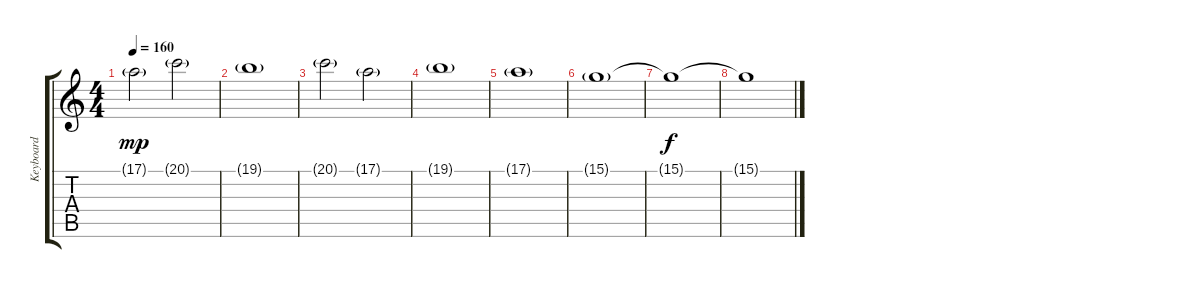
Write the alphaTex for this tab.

\track ("Keyboard" "Keyboard") {instrument lead2sawtooth}
\staff {score tabs}
\tuning (E4 B3 G3 D3 A2 E2) {hide}
\ts (4 4)
\tempo 160
\clef g2
\ks c
17.1{g}.2{dy mp} 20.1{g}.2 |
19.1{g}.1 |
20.1{g}.2 17.1{g}.2 |
19.1{g}.1 |
17.1{g}.1 |
15.1{g}.1 |
15.1{t}.1{dy f} |
15.1{t}.1
